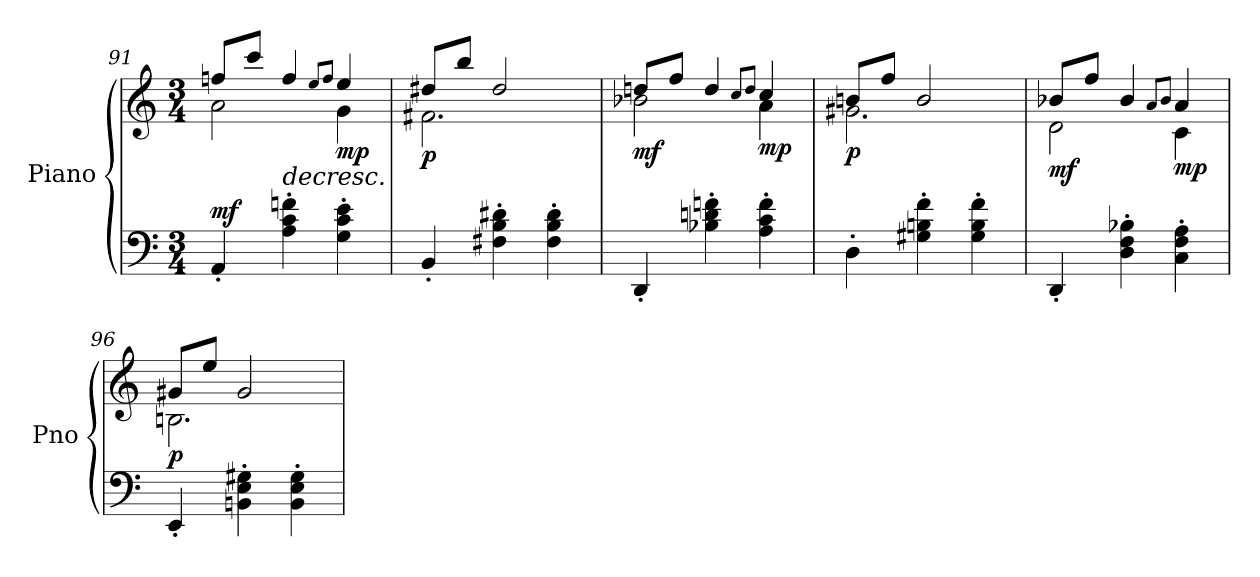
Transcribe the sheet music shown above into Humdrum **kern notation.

**kern	**kern	**dynam
*part1	*part1	*part1
*staff2	*staff1	*staff1/2
*I"Piano	*	*
*I'Pno	*	*
*clefF4	*clefG2	*
*k[]	*k[]	*
*M3/4	*M3/4	*
=91	=91	=91
*	*^	*
!	!	!	!LO:DY:a=2
4AA'/	8ffn/L	2a\	mf
.	8ccc/J	.	.
!	!	!	!LO:HP:b
4A\' 4c\' 4fn\'	4ff/	.	>
.	8qee/L	.	.
.	8qff/J	.	.
!	!	!	!LO:DY:b
4G\' 4c\' 4e\'	4ee/	4g\	mp
*	*v	*v	*
.	.	]
=92	=92	=92
*	*^	*
!	!	!	!LO:DY:b
4BB'/	8dd#X/L	2.f#X\	p
.	8bb/J	.	.
4F#X\' 4B\' 4d#X\'	2dd#/	.	.
4F#\' 4B\' 4d#\'	.	.	.
=93	=93	=93	=93
!	!	!	!LO:DY:b
4DD'/	8ddn/L	2b-X\	mf
.	8ff/J	.	.
4B-X\' 4dn\' 4fn\'	4dd/	.	.
.	8qcc/L	.	.
.	8qdd/J	.	.
!	!	!	!LO:DY:b
4A\' 4c\' 4f\'	4cc/	4a\	mp
=94	=94	=94	=94
!	!	!	!LO:DY:b
4D'\	8bn/L	2.g#X\	p
.	8ff/J	.	.
4G#X\' 4Bn\' 4f\'	2b/	.	.
4G#\' 4B\' 4f\'	.	.	.
!!LO:LB:g=z	!!
=95	=95	=95	=95
!	!	!	!LO:DY:b
4DD'/	8b-X/L	2d\	mf
.	8ff/J	.	.
4D\' 4F\' 4B-X\'	4b-/	.	.
.	8qa/L	.	.
.	8qb-/J	.	.
!	!	!	!LO:DY:b
4C\' 4F\' 4A\'	4a/	4c\	mp
=96	=96	=96	=96
!	!	!	!LO:DY:a=2
4EE'/	8g#X/L	2.Bn\	p
.	8ee/J	.	.
4BBn\' 4E\' 4G#X\'	2g#/	.	.
4BB\' 4E\' 4G#\'	.	.	.
*	*v	*v	*
=	=	=
*-	*-	*-
